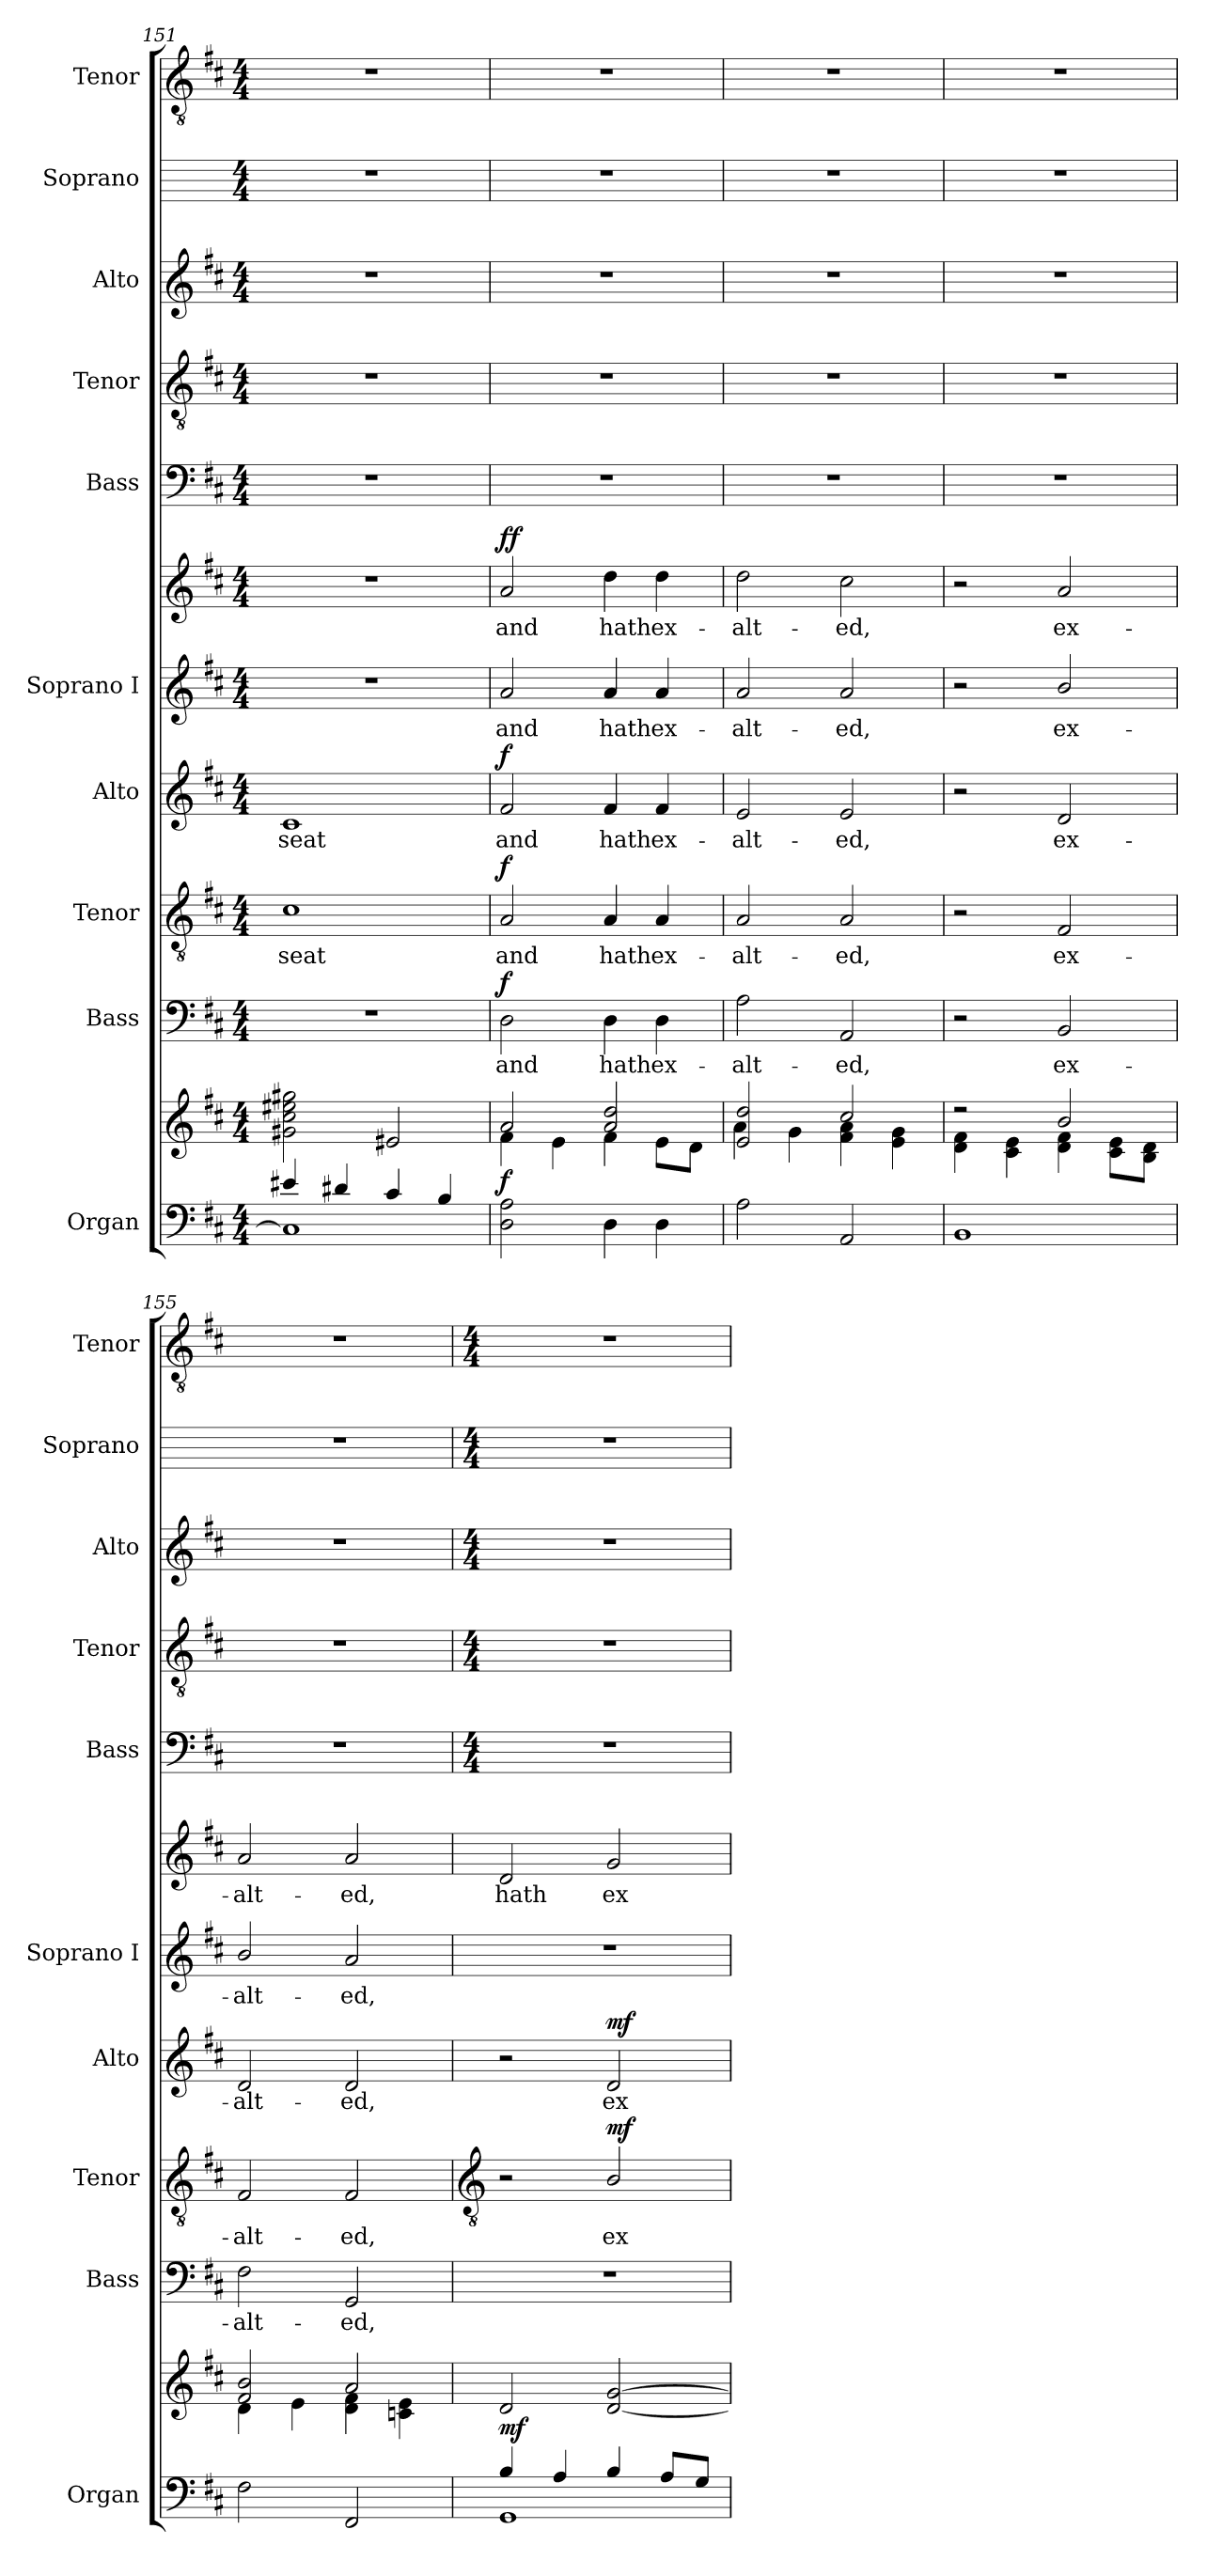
**kern	**kern	**dynam	**kern	**text	**dynam	**kern	**text	**dynam	**kern	**text	**dynam	**kern	**text	**kern	**text	**dynam	**kern	**kern	**kern	**kern	**kern
*part10	*part10	*part10	*part9	*part9	*part9	*part8	*part8	*part8	*part7	*part7	*part7	*part6	*part6	*part6	*part6	*part6	*part5	*part4	*part3	*part2	*part1
*staff12	*staff11	*staff11/12	*staff10	*staff10	*staff10	*staff9	*staff9	*staff9	*staff8	*staff8	*staff8	*staff7	*staff7	*staff6	*staff6	*staff6/7	*staff5	*staff4	*staff3	*staff2	*staff1
*I"Organ	*	*	*I"Bass	*	*	*I"Tenor	*	*	*I"Alto	*	*	*I"Soprano I	*	*	*	*	*I"Bass	*I"Tenor	*I"Alto	*I"Soprano	*I"Tenor
*I'Organ	*	*	*I'Bass	*	*	*I'Tenor	*	*	*I'Alto	*	*	*I'Soprano I	*	*	*	*	*I'Bass	*I'Tenor	*I'Alto	*I'Soprano	*I'Tenor
*clefF4	*clefG2	*	*clefF4	*	*	*clefGv2	*	*	*clefG2	*	*	*clefG2	*	*clefG2	*	*	*clefF4	*clefGv2	*clefG2	*	*clefGv2
*k[f#c#]	*k[f#c#]	*	*k[f#c#]	*	*	*k[f#c#]	*	*	*k[f#c#]	*	*	*k[f#c#]	*	*k[f#c#]	*	*	*k[f#c#]	*k[f#c#]	*k[f#c#]	*	*k[f#c#]
*D:	*D:	*	*D:	*	*	*D:	*	*	*D:	*	*	*D:	*	*D:	*	*	*D:	*D:	*D:	*	*D:
*M4/4	*M4/4	*	*M4/4	*	*	*M4/4	*	*	*M4/4	*	*	*M4/4	*	*M4/4	*	*	*M4/4	*M4/4	*M4/4	*M4/4	*M4/4
=151	=151	=151	=151	=151	=151	=151	=151	=151	=151	=151	=151	=151	=151	=151	=151	=151	=151	=151	=151	=151	=151
*^	*	*	*	*	*	*	*	*	*	*	*	*	*	*	*	*	*	*	*	*	*
!	!	!	!	!	!	!	!	!LO:LY:b	!	!	!LO:LY:b	!	!	!	!	!	!	!	!	!	!	!
4e#X/	1C#]	2g#X\ 2cc#\ 2ee#X\ 2gg#X\	.	1r	.	.	1c#	seat	.	1c#	seat	.	1r	.	1r	.	.	1r	1r	1r	1r	1r
4d#X/	.	.	.	.	.	.	.	.	.	.	.	.	.	.	.	.	.	.	.	.	.	.
4c#/	.	2e#/	.	.	.	.	.	.	.	.	.	.	.	.	.	.	.	.	.	.	.	.
4B/	.	.	.	.	.	.	.	.	.	.	.	.	.	.	.	.	.	.	.	.	.	.
*v	*v	*	*	*	*	*	*	*	*	*	*	*	*	*	*	*	*	*	*	*	*	*
=152	=152	=152	=152	=152	=152	=152	=152	=152	=152	=152	=152	=152	=152	=152	=152	=152	=152	=152	=152	=152	=152
*	*^	*	*	*	*	*	*	*	*	*	*	*	*	*	*	*	*	*	*	*	*
!	!	!	!LO:DY:b	!	!LO:LY:b	!LO:DY:b	!	!LO:LY:b	!LO:DY:b	!	!LO:LY:b	!LO:DY:b	!	!LO:LY:b	!	!LO:LY:b	!LO:DY:b=2	!	!	!	!	!
!	!	!	!	!	!	!	!	!	!	!	!	!	!	!	!	!	!LO:DY:n=1:b	!	!	!	!	!
2D\ 2A\	2a/	4f#\	f	2D	and	f	2A	and	f	2f#	and	f	2a	-and	2a	and	f f	1r	1r	1r	1r	1r
.	.	4e\	.	.	.	.	.	.	.	.	.	.	.	.	.	.	.	.	.	.	.	.
!	!	!	!	!	!LO:LY:b	!	!	!LO:LY:b	!	!	!LO:LY:b	!	!	!LO:LY:b	!	!LO:LY:b	!	!	!	!	!	!
4D\	2a/ 2dd/	4f#\	.	4D	hath	.	4A	hath	.	4f#	hath	.	4a	hath	4dd	hath	.	.	.	.	.	.
!	!	!	!	!	!LO:LY:b	!	!	!LO:LY:b	!	!	!LO:LY:b	!	!	!LO:LY:b	!	!LO:LY:b	!	!	!	!	!	!
4D\	.	8e\L	.	4D	ex-	.	4A	ex-	.	4f#	ex-	.	4a	ex-	4dd	ex-	.	.	.	.	.	.
.	.	8d\J	.	.	.	.	.	.	.	.	.	.	.	.	.	.	.	.	.	.	.	.
=153	=153	=153	=153	=153	=153	=153	=153	=153	=153	=153	=153	=153	=153	=153	=153	=153	=153	=153	=153	=153	=153	=153
!	!	!	!	!	!LO:LY:b	!	!	!LO:LY:b	!	!	!LO:LY:b	!	!	!LO:LY:b	!	!LO:LY:b	!	!	!	!	!	!
2A\	2e/ 2dd/	4a\	.	2A	-alt-	.	2A	-alt-	.	2e	-alt-	.	2a	alt-	2dd	-alt-	.	1r	1r	1r	1r	1r
.	.	4g\	.	.	.	.	.	.	.	.	.	.	.	.	.	.	.	.	.	.	.	.
!	!	!	!	!	!LO:LY:b	!	!	!LO:LY:b	!	!	!LO:LY:b	!	!	!LO:LY:b	!	!LO:LY:b	!	!	!	!	!	!
2AA	2cc#/	4f#\ 4a\	.	2AA	-ed,	.	2A	-ed,	.	2e	-ed,	.	2a	-ed,	2cc#	-ed,	.	.	.	.	.	.
.	.	4e\ 4g\	.	.	.	.	.	.	.	.	.	.	.	.	.	.	.	.	.	.	.	.
=154	=154	=154	=154	=154	=154	=154	=154	=154	=154	=154	=154	=154	=154	=154	=154	=154	=154	=154	=154	=154	=154	=154
1BB	2r	4d\ 4f#\	.	2r	.	.	2r	.	.	2r	.	.	2r	.	2r	.	.	1r	1r	1r	1r	1r
.	.	4c#\ 4e\	.	.	.	.	.	.	.	.	.	.	.	.	.	.	.	.	.	.	.	.
!	!	!	!	!	!LO:LY:b	!	!	!LO:LY:b	!	!	!LO:LY:b	!	!	!LO:LY:b	!	!LO:LY:b	!	!	!	!	!	!
.	2b/	4d\ 4f#\	.	2BB	ex-	.	2F#	ex-	.	2d	ex-	.	2b/	-ex-	2a	ex-	.	.	.	.	.	.
.	.	8c#\ 8e\L	.	.	.	.	.	.	.	.	.	.	.	.	.	.	.	.	.	.	.	.
.	.	8B\ 8d\J	.	.	.	.	.	.	.	.	.	.	.	.	.	.	.	.	.	.	.	.
=155	=155	=155	=155	=155	=155	=155	=155	=155	=155	=155	=155	=155	=155	=155	=155	=155	=155	=155	=155	=155	=155	=155
!	!	!	!	!	!LO:LY:b	!	!	!LO:LY:b	!	!	!LO:LY:b	!	!	!LO:LY:b	!	!LO:LY:b	!	!	!	!	!	!
2F#	2f#/ 2b/	4d\	.	2F#	-alt-	.	2F#	-alt-	.	2d	-alt-	.	2b/	alt-	2a	-alt-	.	1r	1r	1r	1r	1r
.	.	4e\	.	.	.	.	.	.	.	.	.	.	.	.	.	.	.	.	.	.	.	.
!	!	!	!	!	!LO:LY:b	!	!	!LO:LY:b	!	!	!LO:LY:b	!	!	!LO:LY:b	!	!LO:LY:b	!	!	!	!	!	!
2FF#/	2a/	4d\ 4f#\	.	2GG	-ed,	.	2F#	-ed,	.	2d	-ed,	.	2a	-ed,	2a	-ed,	.	.	.	.	.	.
.	.	4cn\ 4e\	.	.	.	.	.	.	.	.	.	.	.	.	.	.	.	.	.	.	.	.
!!LO:LB:g=z
=156	=156	=156	=156	=156	=156	=156	=156	=156	=156	=156	=156	=156	=156	=156	=156	=156	=156	=156	=156	=156	=156	=156
*	*	*	*	*	*	*	*clefGv2	*	*	*	*	*	*	*	*	*	*	*	*	*	*	*
*	*	*	*	*	*	*	*	*	*	*	*	*	*	*	*	*	*	*M4/4	*M4/4	*M4/4	*M4/4	*M4/4
*^	*	*	*	*	*	*	*	*	*	*	*	*	*	*	*	*	*	*	*	*	*	*
!	!	!	!	!LO:DY:b	!	!	!	!	!	!	!	!	!	!	!	!	!LO:LY:b	!	!	!	!	!	!
4B/	1GG\	2d/	2ryy	mf	1r	.	.	2r	.	.	2r	.	.	1r	.	2d	hath	.	1r	1r	1r	1r	1r
4A/	.	.	.	.	.	.	.	.	.	.	.	.	.	.	.	.	.	.	.	.	.	.	.
!	!	!	!	!	!	!	!	!	!LO:LY:b	!LO:DY:b	!	!LO:LY:b	!LO:DY:b	!	!	!	!LO:LY:b	!	!	!	!	!	!
4B/	.	[2d/ [2g/	2ryy	.	.	.	.	2B/	ex-	mf	2d	ex-	mf	.	.	2g	ex-	.	.	.	.	.	.
8A/L	.	.	.	.	.	.	.	.	.	.	.	.	.	.	.	.	.	.	.	.	.	.	.
8G/J	.	.	.	.	.	.	.	.	.	.	.	.	.	.	.	.	.	.	.	.	.	.	.
*v	*v	*	*	*	*	*	*	*	*	*	*	*	*	*	*	*	*	*	*	*	*	*	*
*	*v	*v	*	*	*	*	*	*	*	*	*	*	*	*	*	*	*	*	*	*	*	*
=	=	=	=	=	=	=	=	=	=	=	=	=	=	=	=	=	=	=	=	=	=
*-	*-	*-	*-	*-	*-	*-	*-	*-	*-	*-	*-	*-	*-	*-	*-	*-	*-	*-	*-	*-	*-
